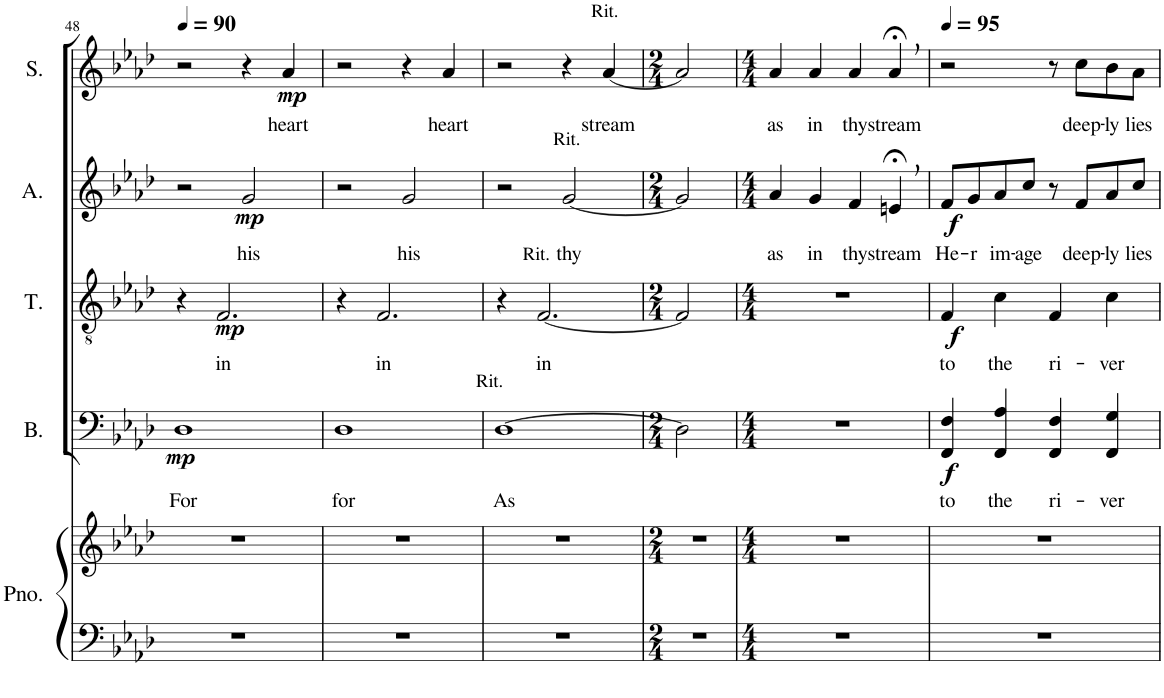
**kern	**kern	**kern	**text	**dynam	**kern	**text	**dynam	**kern	**text	**dynam	**kern	**text	**dynam
*part5	*part5	*part4	*part4	*part4	*part3	*part3	*part3	*part2	*part2	*part2	*part1	*part1	*part1
*staff6	*staff5	*staff4	*staff4	*staff4	*staff3	*staff3	*staff3	*staff2	*staff2	*staff2	*staff1	*staff1	*staff1
*I"Piano	*	*I"Bass	*	*	*I"Tenor	*	*	*I"Alto	*	*	*I"Soprano	*	*
*I'Pno.	*	*I'B.	*	*	*I'T.	*	*	*I'A.	*	*	*I'S.	*	*
!!LO:PB:g=z
*clefF4	*clefG2	*clefF4	*	*	*clefGv2	*	*	*clefG2	*	*	*clefG2	*	*
*k[b-e-a-d-]	*k[b-e-a-d-]	*k[b-e-a-d-]	*	*	*k[b-e-a-d-]	*	*	*k[b-e-a-d-]	*	*	*k[b-e-a-d-]	*	*
*M4/4	*M4/4	*M4/4	*	*	*M4/4	*	*	*M4/4	*	*	*M4/4	*	*
*MM90	*MM90	*MM90	*	*	*MM90	*	*	*MM90	*	*	*MM90	*	*
=48	=48	=48	=48	=48	=48	=48	=48	=48	=48	=48	=48	=48	=48
!	!	!LO:TX:a:t=Rit.	!	!	!	!	!	!	!	!	!	!	!
!	!	!	!LO:LY:b	!LO:DY:b	!	!	!	!	!	!	!	!	!
1r	1r	1D-	For	mp	4r	.	.	2r	.	.	2r	.	.
!	!	!	!	!	!LO:TX:a:t=Rit.	!	!	!	!	!	!	!	!
!	!	!	!	!	!	!LO:LY:b	!LO:DY:b	!	!	!	!	!	!
.	.	.	.	.	2.F/	in	mp	.	.	.	.	.	.
!	!	!	!	!	!	!	!	!LO:TX:a:t=Rit.	!	!	!	!	!
!	!	!	!	!	!	!	!	!	!LO:LY:b	!LO:DY:b	!	!	!
.	.	.	.	.	.	.	.	2g/	his	mp	4r	.	.
!	!	!	!	!	!	!	!	!	!	!	!LO:TX:a:t=Rit.	!	!
!	!	!	!	!	!	!	!	!	!	!	!	!LO:LY:b	!LO:DY:b
.	.	.	.	.	.	.	.	.	.	.	4a-/	heart	mp
=49	=49	=49	=49	=49	=49	=49	=49	=49	=49	=49	=49	=49	=49
!	!	!	!LO:LY:b	!	!	!	!	!	!	!	!	!	!
1r	1r	1D-	for	.	4r	.	.	2r	.	.	2r	.	.
!	!	!	!	!	!	!LO:LY:b	!	!	!	!	!	!	!
.	.	.	.	.	2.F/	in	.	.	.	.	.	.	.
!	!	!	!	!	!	!	!	!	!LO:LY:b	!	!	!	!
.	.	.	.	.	.	.	.	2g/	his	.	4r	.	.
!	!	!	!	!	!	!	!	!	!	!	!	!LO:LY:b	!
.	.	.	.	.	.	.	.	.	.	.	4a-/	heart	.
=50	=50	=50	=50	=50	=50	=50	=50	=50	=50	=50	=50	=50	=50
!	!	!	!LO:LY:b	!	!	!	!	!	!	!	!	!	!
1r	1r	[1D-	As	.	4r	.	.	2r	.	.	2r	.	.
!	!	!	!	!	!	!LO:LY:b	!	!	!	!	!	!	!
.	.	.	.	.	[2.F/	in	.	.	.	.	.	.	.
!	!	!	!	!	!	!	!	!	!LO:LY:b	!	!	!	!
.	.	.	.	.	.	.	.	[2g/	thy	.	4r	.	.
!	!	!	!	!	!	!	!	!	!	!	!	!LO:LY:b	!
.	.	.	.	.	.	.	.	.	.	.	[4a-/	stream	.
=51	=51	=51	=51	=51	=51	=51	=51	=51	=51	=51	=51	=51	=51
*M2/4	*M2/4	*M2/4	*	*	*M2/4	*	*	*M2/4	*	*	*M2/4	*	*
2r	2r	2D-\]	.	.	2F/]	.	.	2g/]	.	.	2a-/]	.	.
=52	=52	=52	=52	=52	=52	=52	=52	=52	=52	=52	=52	=52	=52
*M4/4	*M4/4	*M4/4	*	*	*M4/4	*	*	*M4/4	*	*	*M4/4	*	*
!	!	!	!	!	!	!	!	!	!LO:LY:b	!	!	!LO:LY:b	!
1r	1r	1r	.	.	1r	.	.	4a-/	as	.	4a-/	as	.
!	!	!	!	!	!	!	!	!	!LO:LY:b	!	!	!LO:LY:b	!
.	.	.	.	.	.	.	.	4g/	in	.	4a-/	in	.
!	!	!	!	!	!	!	!	!	!LO:LY:b	!	!	!LO:LY:b	!
.	.	.	.	.	.	.	.	4f/	thy	.	4a-/	thy	.
!	!	!	!	!	!	!	!	!	!LO:LY:b	!	!	!LO:LY:b	!
.	.	.	.	.	.	.	.	4en;<,/	stream	.	4a-;<,/	stream	.
=53	=53	=53	=53	=53	=53	=53	=53	=53	=53	=53	=53	=53	=53
*	*	*	*	*	*	*	*	*	*	*	*MM95	*	*
!	!	!	!LO:LY:b	!LO:DY:b	!	!LO:LY:b	!LO:DY:b	!	!LO:LY:b	!LO:DY:b	!	!	!
1r	1r	4FF/ 4F/	to	f	4F/	to	f	8f/L	He-	f	2r	.	.
!	!	!	!	!	!	!	!	!	!LO:LY:b	!	!	!	!
.	.	.	.	.	.	.	.	8g/	-r	.	.	.	.
!	!	!	!LO:LY:b	!	!	!LO:LY:b	!	!	!LO:LY:b	!	!	!	!
.	.	4FF/ 4A-/	the	.	4c\	the	.	8a-/	im-	.	.	.	.
!	!	!	!	!	!	!	!	!	!LO:LY:b	!	!	!	!
.	.	.	.	.	.	.	.	8cc/J	-age	.	.	.	.
!	!	!	!LO:LY:b	!	!	!LO:LY:b	!	!	!	!	!	!	!
.	.	4FF/ 4F/	ri-	.	4F/	ri-	.	8r	.	.	8r	.	.
!	!	!	!	!	!	!	!	!	!LO:LY:b	!	!	!LO:LY:b	!
.	.	.	.	.	.	.	.	8f/L	deep-	.	8cc\L	deep-	.
!	!	!	!LO:LY:b	!	!	!LO:LY:b	!	!	!LO:LY:b	!	!	!LO:LY:b	!
.	.	4FF/ 4G/	-ver	.	4c\	-ver	.	8a-/	-ly	.	8b-\	-ly	.
!	!	!	!	!	!	!	!	!	!LO:LY:b	!	!	!LO:LY:b	!
.	.	.	.	.	.	.	.	8cc/J	lies	.	8a-\J	lies	.
=	=	=	=	=	=	=	=	=	=	=	=	=	=
*-	*-	*-	*-	*-	*-	*-	*-	*-	*-	*-	*-	*-	*-
